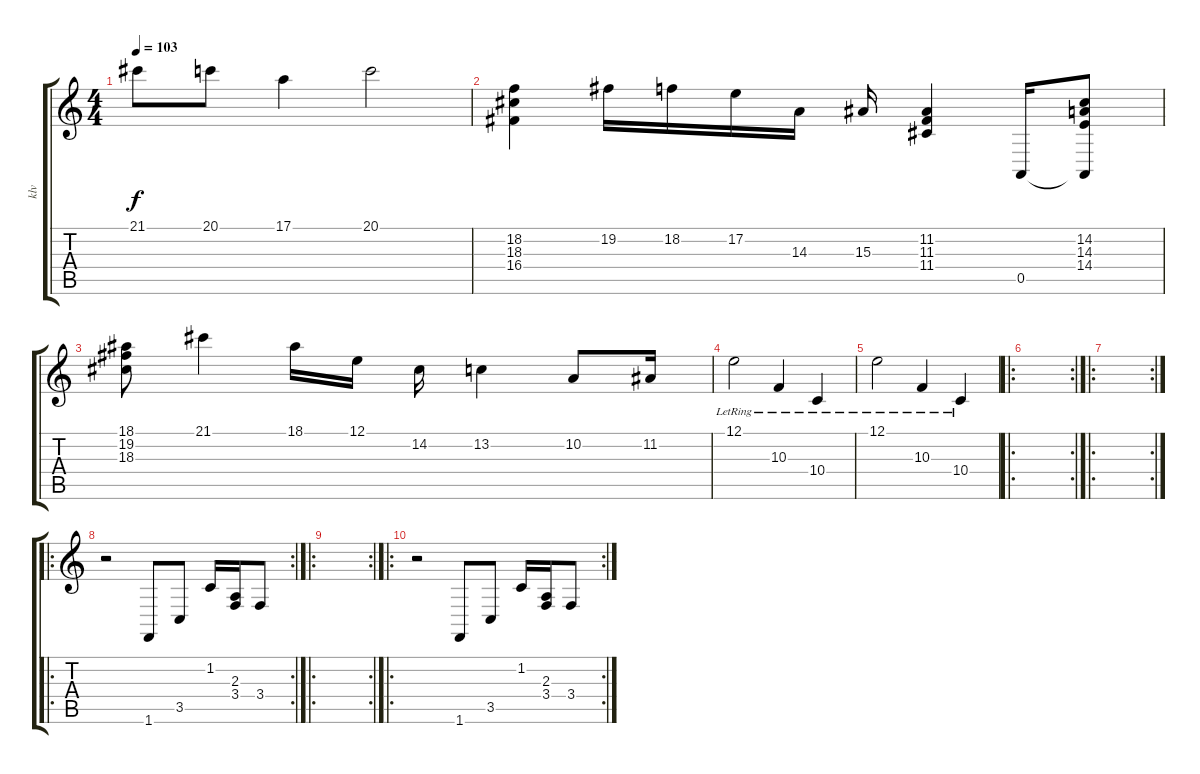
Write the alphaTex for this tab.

\track ("klv" "klv") {instrument brightacousticpiano}
\staff {score tabs}
\tuning (E4 B3 G3 D3 A2 E2) {hide}
\ts (4 4)
\tempo 103
\clef g2
\ks c
21.1.8{dy f} 20.1.8 17.1.4 20.1.2 |
(18.2 18.3 16.4).4 19.2.16 18.2.16 17.2.16 14.3.16 15.3.16 (11.2 11.3 11.4).4 0.5.16 (14.2 14.3 14.4 0.5{t}).8 |
(18.1 19.2 18.3).8 21.1.4 18.1.16 12.1.16 14.2.16 13.2.4 10.2.8 11.2.16 |
12.1{lr}.2 10.3{lr}.4 10.4{lr}.4 |
12.1{lr}.2 10.3{lr}.4 10.4{lr}.4 |
\ro
\rc 2
|
\ro
\rc 2
|
\ro
\rc 2
r.2 1.6.8 3.5.8 1.2.16 (2.3 3.4).16 3.4.8 |
\ro
\rc 2
|
\ro
\rc 2
r.2 1.6.8 3.5.8 1.2.16 (2.3 3.4).16 3.4.8
